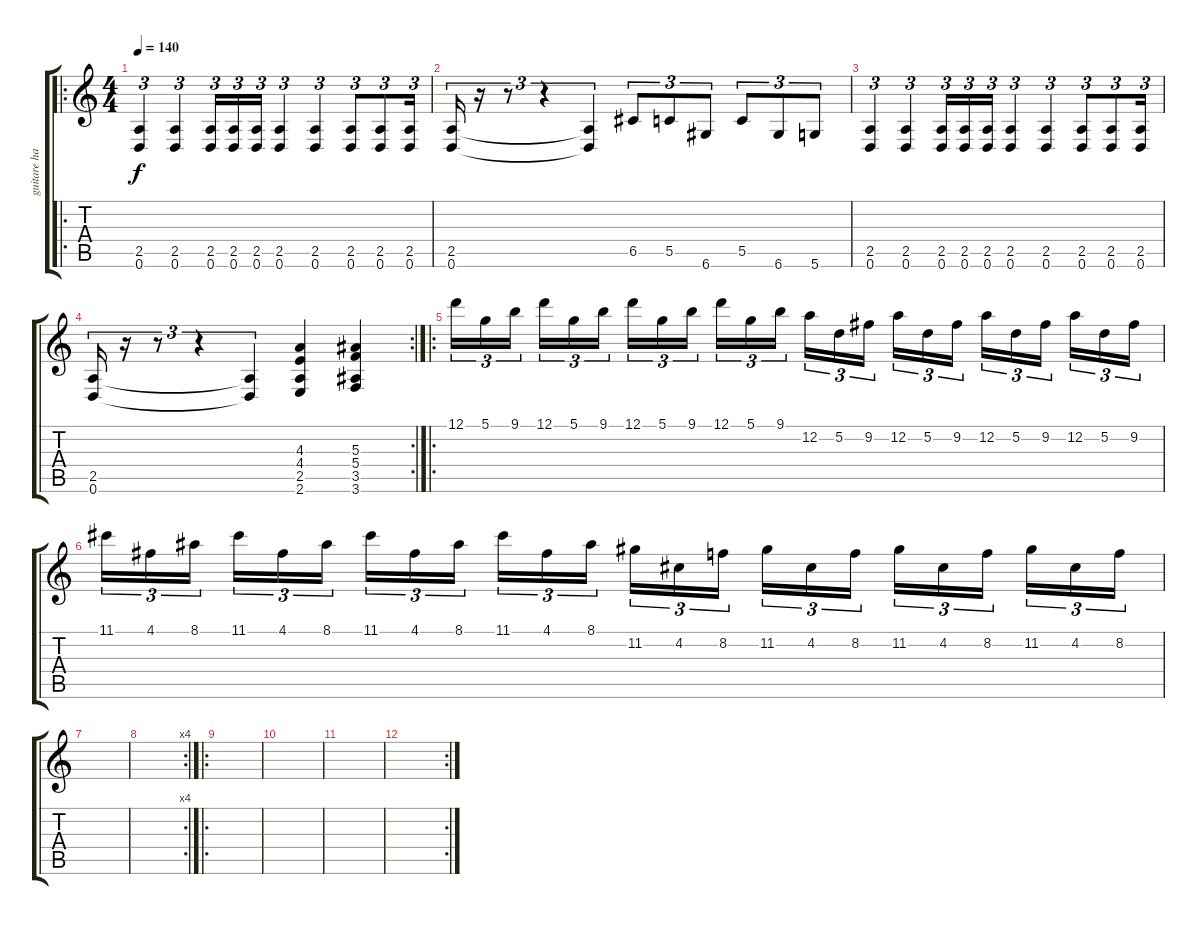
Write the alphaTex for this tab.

\track ("guitare harmonisée et lead" "guitare ha") {instrument distortionguitar}
\staff {score tabs}
\tuning (D4 A3 F3 C3 G2 D2) {hide}
\ro
\ts (4 4)
\tempo 140
\clef g2
\ks c
(2.5 0.6).4{tu (3 2) dy f} (2.5 0.6).4{tu (3 2)} (2.5 0.6).16{tu (3 2)} (2.5 0.6).16{tu (3 2)} (2.5 0.6).16{tu (3 2)} (2.5 0.6).4{tu (3 2)} (2.5 0.6).4{tu (3 2)} (2.5 0.6).8{tu (3 2)} (2.5 0.6).8{tu (3 2)} (2.5 0.6).16{tu (3 2)} |
(2.5 0.6).16{tu (3 2)} r.16{tu (3 2)} r.8{tu (3 2)} r.4{tu (3 2)} (2.5{t} 0.6{t}).4{tu (3 2)} 6.5.8{tu (3 2)} 5.5.8{tu (3 2)} 6.6.8{tu (3 2)} 5.5.8{tu (3 2)} 6.6.8{tu (3 2)} 5.6.8{tu (3 2)} |
(2.5 0.6).4{tu (3 2)} (2.5 0.6).4{tu (3 2)} (2.5 0.6).16{tu (3 2)} (2.5 0.6).16{tu (3 2)} (2.5 0.6).16{tu (3 2)} (2.5 0.6).4{tu (3 2)} (2.5 0.6).4{tu (3 2)} (2.5 0.6).8{tu (3 2)} (2.5 0.6).8{tu (3 2)} (2.5 0.6).16{tu (3 2)} |
\rc 2
(2.5 0.6).16{tu (3 2)} r.16{tu (3 2)} r.8{tu (3 2)} r.4{tu (3 2)} (2.5{t} 0.6{t}).4{tu (3 2)} (4.3 4.4 2.5 2.6).4 (5.3 5.4 3.5 3.6).4 |
\ro
12.1.16{tu (3 2)} 5.1.16{tu (3 2)} 9.1.16{tu (3 2)} 12.1.16{tu (3 2)} 5.1.16{tu (3 2)} 9.1.16{tu (3 2)} 12.1.16{tu (3 2)} 5.1.16{tu (3 2)} 9.1.16{tu (3 2)} 12.1.16{tu (3 2)} 5.1.16{tu (3 2)} 9.1.16{tu (3 2)} 12.2.16{tu (3 2)} 5.2.16{tu (3 2)} 9.2.16{tu (3 2)} 12.2.16{tu (3 2)} 5.2.16{tu (3 2)} 9.2.16{tu (3 2)} 12.2.16{tu (3 2)} 5.2.16{tu (3 2)} 9.2.16{tu (3 2)} 12.2.16{tu (3 2)} 5.2.16{tu (3 2)} 9.2.16{tu (3 2)} |
11.1.16{tu (3 2)} 4.1.16{tu (3 2)} 8.1.16{tu (3 2)} 11.1.16{tu (3 2)} 4.1.16{tu (3 2)} 8.1.16{tu (3 2)} 11.1.16{tu (3 2)} 4.1.16{tu (3 2)} 8.1.16{tu (3 2)} 11.1.16{tu (3 2)} 4.1.16{tu (3 2)} 8.1.16{tu (3 2)} 11.2.16{tu (3 2)} 4.2.16{tu (3 2)} 8.2.16{tu (3 2)} 11.2.16{tu (3 2)} 4.2.16{tu (3 2)} 8.2.16{tu (3 2)} 11.2.16{tu (3 2)} 4.2.16{tu (3 2)} 8.2.16{tu (3 2)} 11.2.16{tu (3 2)} 4.2.16{tu (3 2)} 8.2.16{tu (3 2)} |
|
\rc 4
|
\ro
|
|
|
\rc 2
